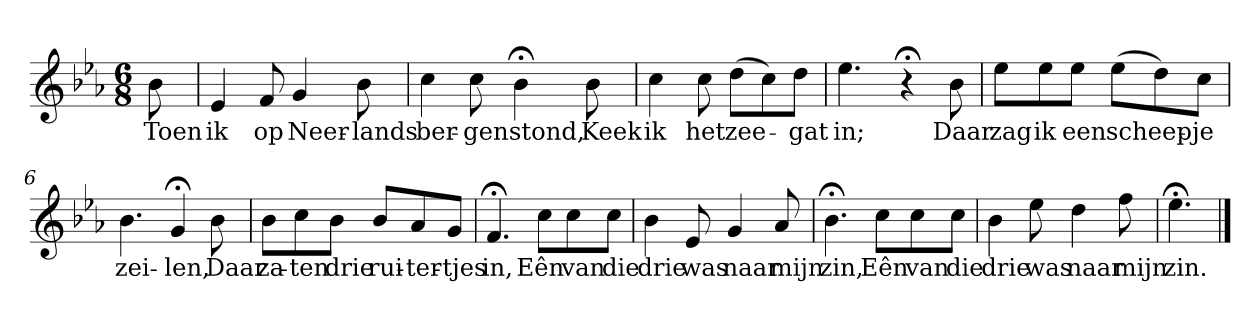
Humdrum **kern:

**kern	**text
*part1	*part1
*staff1	*staff1
*k[b-e-a-]	*
*E-:	*
*M6/8	*
*MM120	*
=	=
8b-	Toen
=1	=1
4e-	ik
8f	op
4g	Neer-
8b-	-lands
=2	=2
4cc	ber-
8cc	-gen
4b-;<	stond,
8b-	Keek
=3	=3
4cc	ik
8cc	het
(8ddL	zee-
8cc)	.
8ddJ	-gat
=4	=4
4.ee-	in;
4r;<	.
8b-	Daar
=5	=5
8ee-L	zag
8ee-	ik
8ee-J	een
(8ee-L	scheep-
8dd)	.
8ccJ	-je
=6	=6
4.b-	zei-
4g;<	-len,
8b-	Daar
=7	=7
8b-L	za-
8cc	-ten
8b-J	drie
8b-L	rui-
8a-	-ter-
8gJ	-tjes
=8	=8
4.f;<	in,
8ccL	Eên
8cc	van
8ccJ	die
=9	=9
4b-	drie
8e-	was
4g	naar
8a-	mijn
=10	=10
4.b-;<	zin,
8ccL	Eên
8cc	van
8ccJ	die
=11	=11
4b-	drie
8ee-	was
4dd	naar
8ff	mijn
=12	=12
4.ee-;<	zin.
==	==
*-	*-
